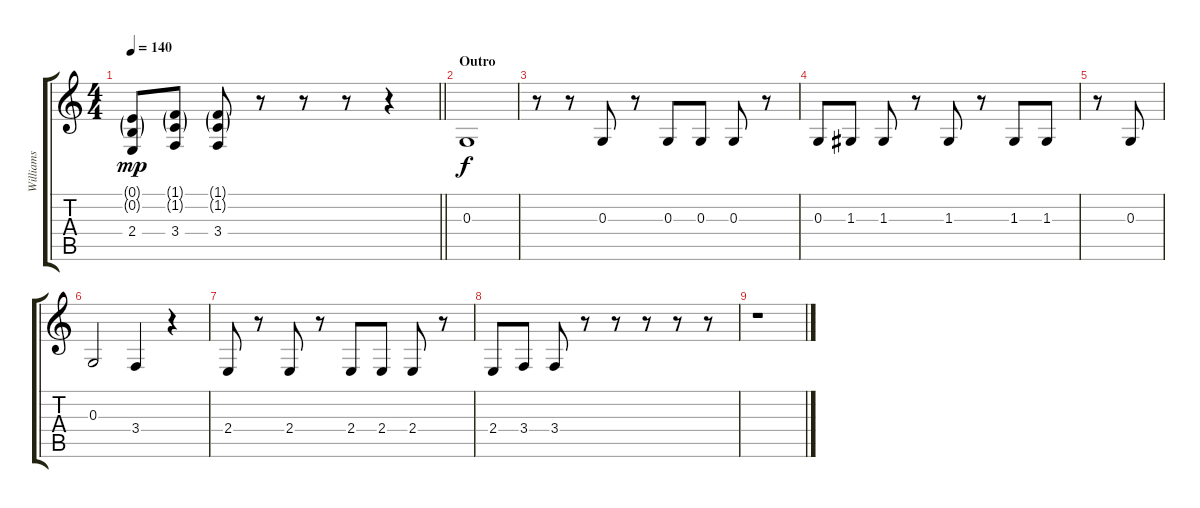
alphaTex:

\track ("Williams" "Williams") {instrument cello}
\staff {score tabs}
\tuning (E4 B3 G3 D3 A2 E2) {hide}
\ts (4 4)
\tempo 140
\clef g2
\barLineRight lightlight
\ks c
(0.1{g} 0.2{g} 2.4).8{dy mp} (1.1{g} 1.2{g} 3.4).8 (1.1{g} 1.2{g} 3.4).8 r.8 r.8 r.8 r.4 |
\section ("" "Outro")
0.3.1{dy f} |
r.8 r.8 0.3.8 r.8 0.3.8 0.3.8 0.3.8 r.8 |
0.3.8 1.3.8 1.3.8 r.8 1.3.8 r.8 1.3.8 1.3.8 |
r.8 0.3.8 |
0.3.2 3.4.4 r.4 |
2.4.8 r.8 2.4.8 r.8 2.4.8 2.4.8 2.4.8 r.8 |
2.4.8 3.4.8 3.4.8 r.8 r.8 r.8 r.8 r.8 |
r.1
